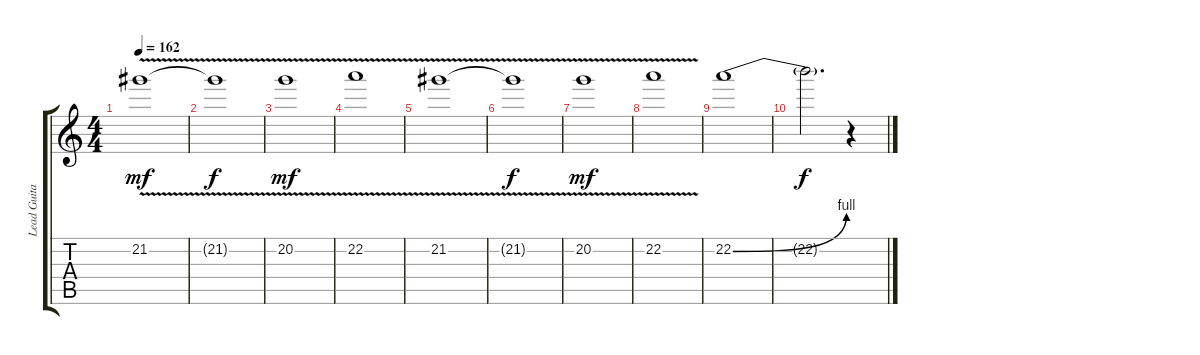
\track ("Lead Guitar 1 [Brendon McNichol]" "Lead Guita") {instrument distortionguitar bank 255}
\staff {score tabs}
\tuning (E4 B3 G3 D3 A2 E2) {hide}
\ts (4 4)
\tempo 162
\clef g2
\ks c
21.2{v}.1{dy mf} |
21.2{t}.1{dy f} |
20.2{v}.1{dy mf} |
22.2{v}.1 |
21.2{v}.1 |
21.2{t}.1{dy f} |
20.2{v}.1{dy mf} |
22.2{v}.1 |
22.2{be (bend 0 0 60 4)}.1 |
22.2{t}.2{d dy f} r.4
